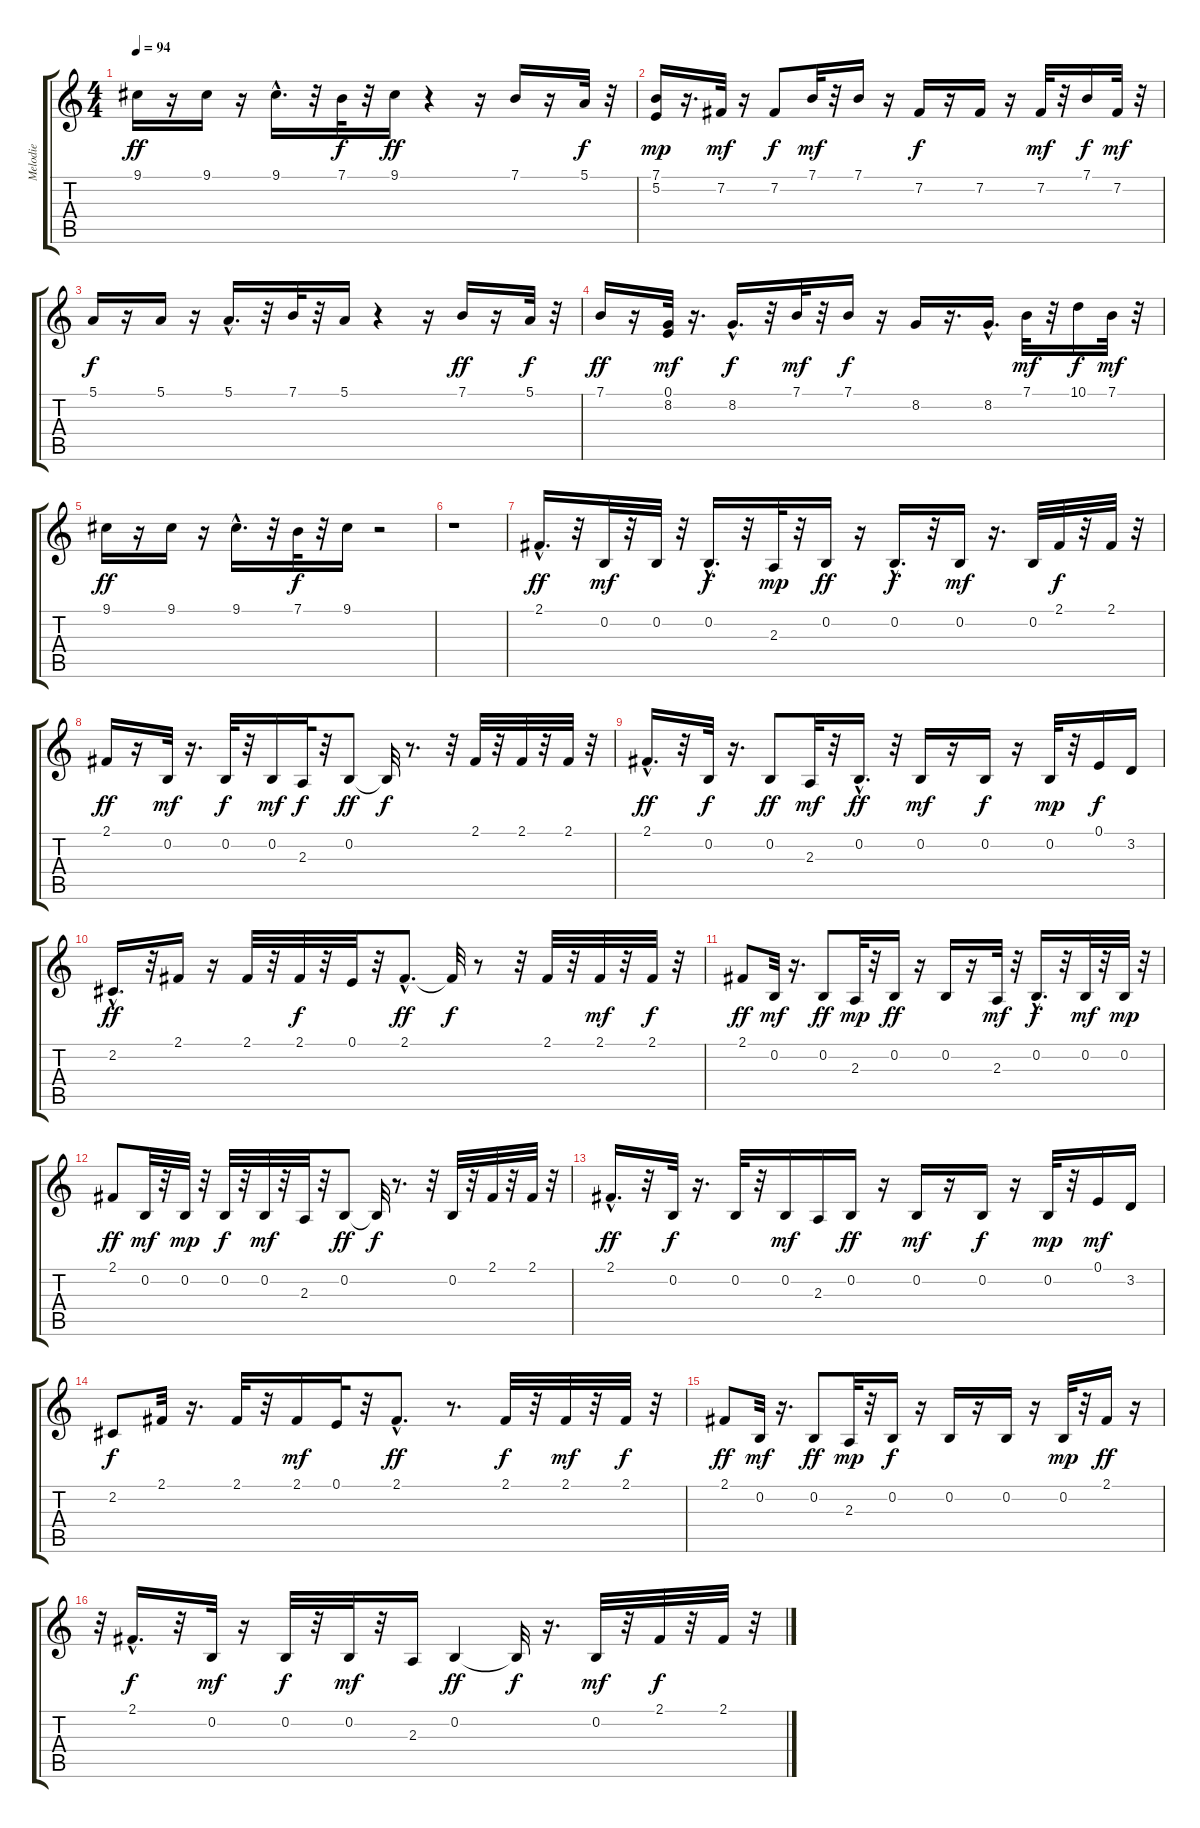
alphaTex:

\track ("Melodie" "Melodie") {instrument altosax}
\staff {score tabs}
\tuning (E4 B3 G3 D3 A2 E2) {hide}
\ts (4 4)
\tempo 94
\clef g2
\ks c
9.1.16{dy ff} r.16 9.1.16 r.16 9.1{hac}.16{d} r.32 7.1.32{dy f} r.32 9.1.16{dy ff} r.4 r.16 7.1.16 r.16 5.1.32{dy f} r.32 |
(7.1 5.2).16{dy mp} r.16{d} 7.2.32{dy mf} r.16 7.2.8{dy f} 7.1.32{dy mf} r.32 7.1.16 r.16 7.2.16{dy f} r.16 7.2.16 r.16 7.2.32{dy mf} r.32 7.1.16{dy f} 7.2.32{dy mf} r.32 |
5.1.16{dy f} r.16 5.1.16 r.16 5.1{hac}.16{d} r.32 7.1.32 r.32 5.1.16 r.4 r.16 7.1.16{dy ff} r.16 5.1.32{dy f} r.32 |
7.1.16{dy ff} r.16 (0.1 8.2).32{dy mf} r.16{d} 8.2{hac}.16{d dy f} r.32 7.1.32{dy mf} r.32 7.1.16{dy f} r.16 8.2.16 r.16{d} 8.2{hac}.16{d} 7.1.32{dy mf} r.32 10.1.16{dy f} 7.1.32{dy mf} r.32 |
9.1.16{dy ff} r.16 9.1.16 r.16 9.1{hac}.16{d} r.32 7.1.32{dy f} r.32 9.1.16 r.2 |
r.1 |
2.1{hac}.16{d dy ff} r.32 0.2.32{dy mf} r.32 0.2.32 r.32 0.2{hac}.16{d dy f} r.32 2.3.32{dy mp} r.32 0.2.16{dy ff} r.16 0.2{hac}.16{d dy f} r.32 0.2.16{dy mf} r.16{d} 0.2.32 2.1.32{dy f} r.32 2.1.32 r.32 |
2.1.16{dy ff} r.16 0.2.32{dy mf} r.16{d} 0.2.32{dy f} r.32 0.2.16{dy mf} 2.3.32{dy f} r.32 0.2.8{dy ff} 0.2{t}.32{dy f} r.8{d} r.32 2.1.32 r.32 2.1.32 r.32 2.1.32 r.32 |
2.1{hac}.16{d dy ff} r.32 0.2.32{dy f} r.16{d} 0.2.8{dy ff} 2.3.32{dy mf} r.32 0.2{hac}.16{d dy ff} r.32 0.2.16{dy mf} r.16 0.2.16{dy f} r.16 0.2.32{dy mp} r.32 0.1.16{dy f} 3.2.16 |
2.2{hac}.16{d dy ff} r.32 2.1.16 r.16 2.1.32 r.32 2.1.32{dy f} r.32 0.1.32 r.32 2.1{hac}.8{d dy ff} 2.1{t}.32{dy f} r.8 r.32 2.1.32 r.32 2.1.32{dy mf} r.32 2.1.32{dy f} r.32 |
2.1.8{dy ff} 0.2.32{dy mf} r.16{d} 0.2.8{dy ff} 2.3.32{dy mp} r.32 0.2.16{dy ff} r.16 0.2.16 r.16 2.3.32{dy mf} r.32 0.2{hac}.16{d dy f} r.32 0.2.32{dy mf} r.32 0.2.32{dy mp} r.32 |
2.1.8{dy ff} 0.2.32{dy mf} r.32 0.2.32{dy mp} r.32 0.2.32{dy f} r.32 0.2.32{dy mf} r.32 2.3.32 r.32 0.2.8{dy ff} 0.2{t}.32{dy f} r.8{d} r.32 0.2.32 r.32 2.1.32 r.32 2.1.32 r.32 |
2.1{hac}.16{d dy ff} r.32 0.2.32{dy f} r.16{d} 0.2.32 r.32 0.2.16{dy mf} 2.3.16 0.2.16{dy ff} r.16 0.2.16{dy mf} r.16 0.2.16{dy f} r.16 0.2.32{dy mp} r.32 0.1.16{dy mf} 3.2.16 |
2.2.8{dy f} 2.1.32 r.16{d} 2.1.32 r.32 2.1.16{dy mf} 0.1.32 r.32 2.1{hac}.8{d dy ff} r.8{d} 2.1.32{dy f} r.32 2.1.32{dy mf} r.32 2.1.32{dy f} r.32 |
2.1.8{dy ff} 0.2.32{dy mf} r.16{d} 0.2.8{dy ff} 2.3.32{dy mp} r.32 0.2.16{dy f} r.16 0.2.16 r.16 0.2.16 r.16 0.2.32{dy mp} r.32 2.1.16{dy ff} r.16 |
r.32 2.1{hac}.16{d dy f} r.32 0.2.32{dy mf} r.16 0.2.32{dy f} r.32 0.2.32{dy mf} r.32 2.3.16 0.2.4{dy ff} 0.2{t}.32{dy f} r.16{d} 0.2.32{dy mf} r.32 2.1.32{dy f} r.32 2.1.32 r.32
